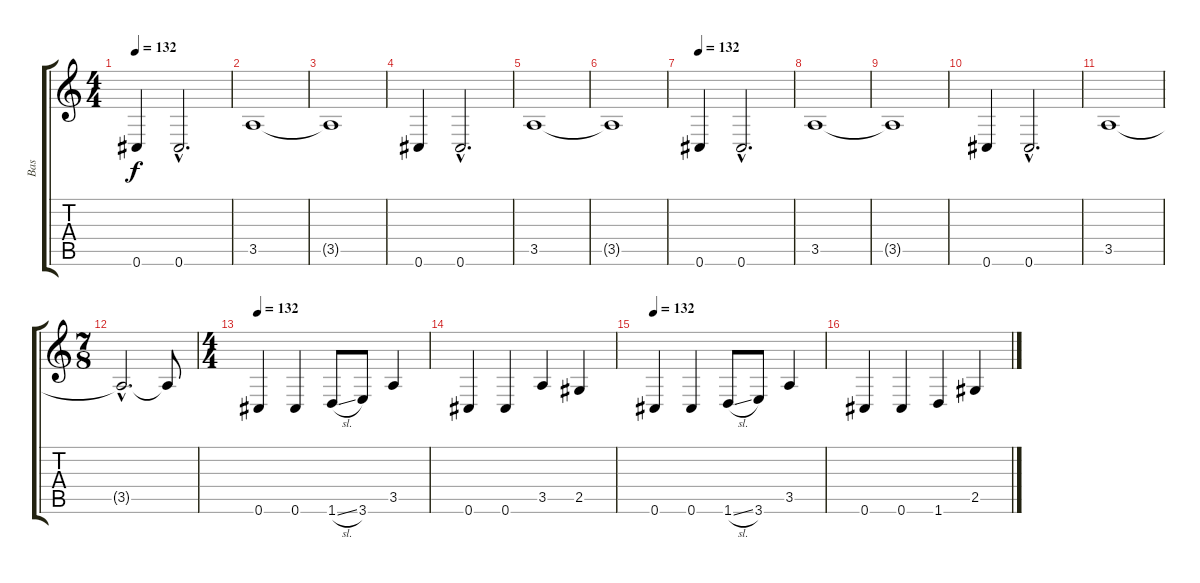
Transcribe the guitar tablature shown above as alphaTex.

\track ("Bas" "Bas") {instrument electricbassfinger}
\staff {score tabs}
\tuning (Db4 Ab3 E3 B2 Gb2 Db2) {hide}
\ts (4 4)
\tempo 132
\clef g2
\ks c
0.6.4{dy f} 0.6{hac}.2{d} |
3.5.1 |
3.5{t}.1 |
0.6.4 0.6{hac}.2{d} |
3.5.1 |
3.5{t}.1 |
\tempo 132
0.6.4 0.6{hac}.2{d} |
3.5.1 |
3.5{t}.1 |
0.6.4 0.6{hac}.2{d} |
3.5.1 |
\ts (7 8)
3.5{hac t}.2{d} 3.5{t}.8 |
\ts (4 4)
\tempo 132
0.6.4 0.6.4 1.6{sl}.8 3.6.8 3.5.4 |
0.6.4 0.6.4 3.5.4 2.5.4 |
\tempo 132
0.6.4 0.6.4 1.6{sl}.8 3.6.8 3.5.4 |
0.6.4 0.6.4 1.6.4 2.5.4
